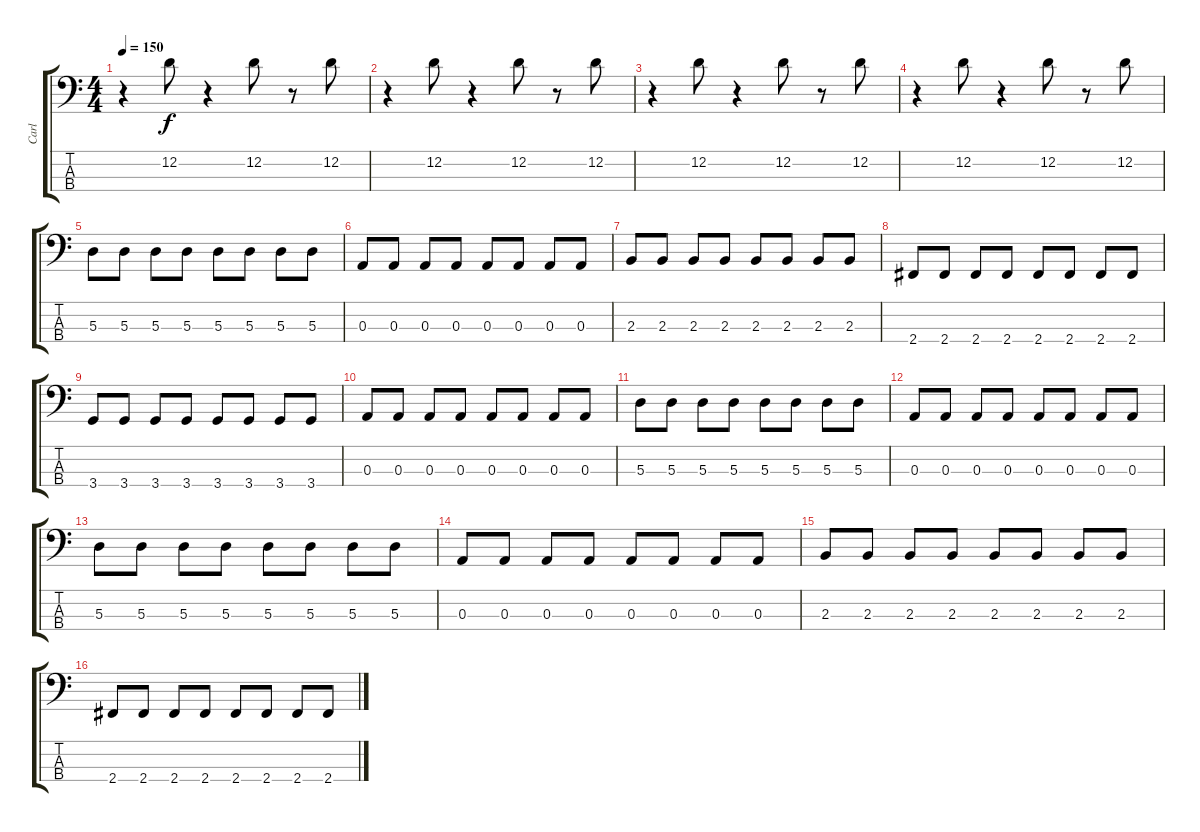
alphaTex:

\track ("Carl" "Carl") {instrument electricbasspick}
\staff {score tabs}
\tuning (G2 D2 A1 E1) {hide}
\ts (4 4)
\tempo 150
\clef f4
\ks c
r.4{dy f instrument electricbasspick} 12.2.8 r.4 12.2.8 r.8 12.2.8 |
r.4 12.2.8 r.4 12.2.8 r.8 12.2.8 |
r.4 12.2.8 r.4 12.2.8 r.8 12.2.8 |
r.4 12.2.8 r.4 12.2.8 r.8 12.2.8 |
5.3.8 5.3.8 5.3.8 5.3.8 5.3.8 5.3.8 5.3.8 5.3.8 |
0.3.8 0.3.8 0.3.8 0.3.8 0.3.8 0.3.8 0.3.8 0.3.8 |
2.3.8 2.3.8 2.3.8 2.3.8 2.3.8 2.3.8 2.3.8 2.3.8 |
2.4.8 2.4.8 2.4.8 2.4.8 2.4.8 2.4.8 2.4.8 2.4.8 |
3.4.8 3.4.8 3.4.8 3.4.8 3.4.8 3.4.8 3.4.8 3.4.8 |
0.3.8 0.3.8 0.3.8 0.3.8 0.3.8 0.3.8 0.3.8 0.3.8 |
5.3.8 5.3.8 5.3.8 5.3.8 5.3.8 5.3.8 5.3.8 5.3.8 |
0.3.8 0.3.8 0.3.8 0.3.8 0.3.8 0.3.8 0.3.8 0.3.8 |
5.3.8 5.3.8 5.3.8 5.3.8 5.3.8 5.3.8 5.3.8 5.3.8 |
0.3.8 0.3.8 0.3.8 0.3.8 0.3.8 0.3.8 0.3.8 0.3.8 |
2.3.8 2.3.8 2.3.8 2.3.8 2.3.8 2.3.8 2.3.8 2.3.8 |
2.4.8 2.4.8 2.4.8 2.4.8 2.4.8 2.4.8 2.4.8 2.4.8
